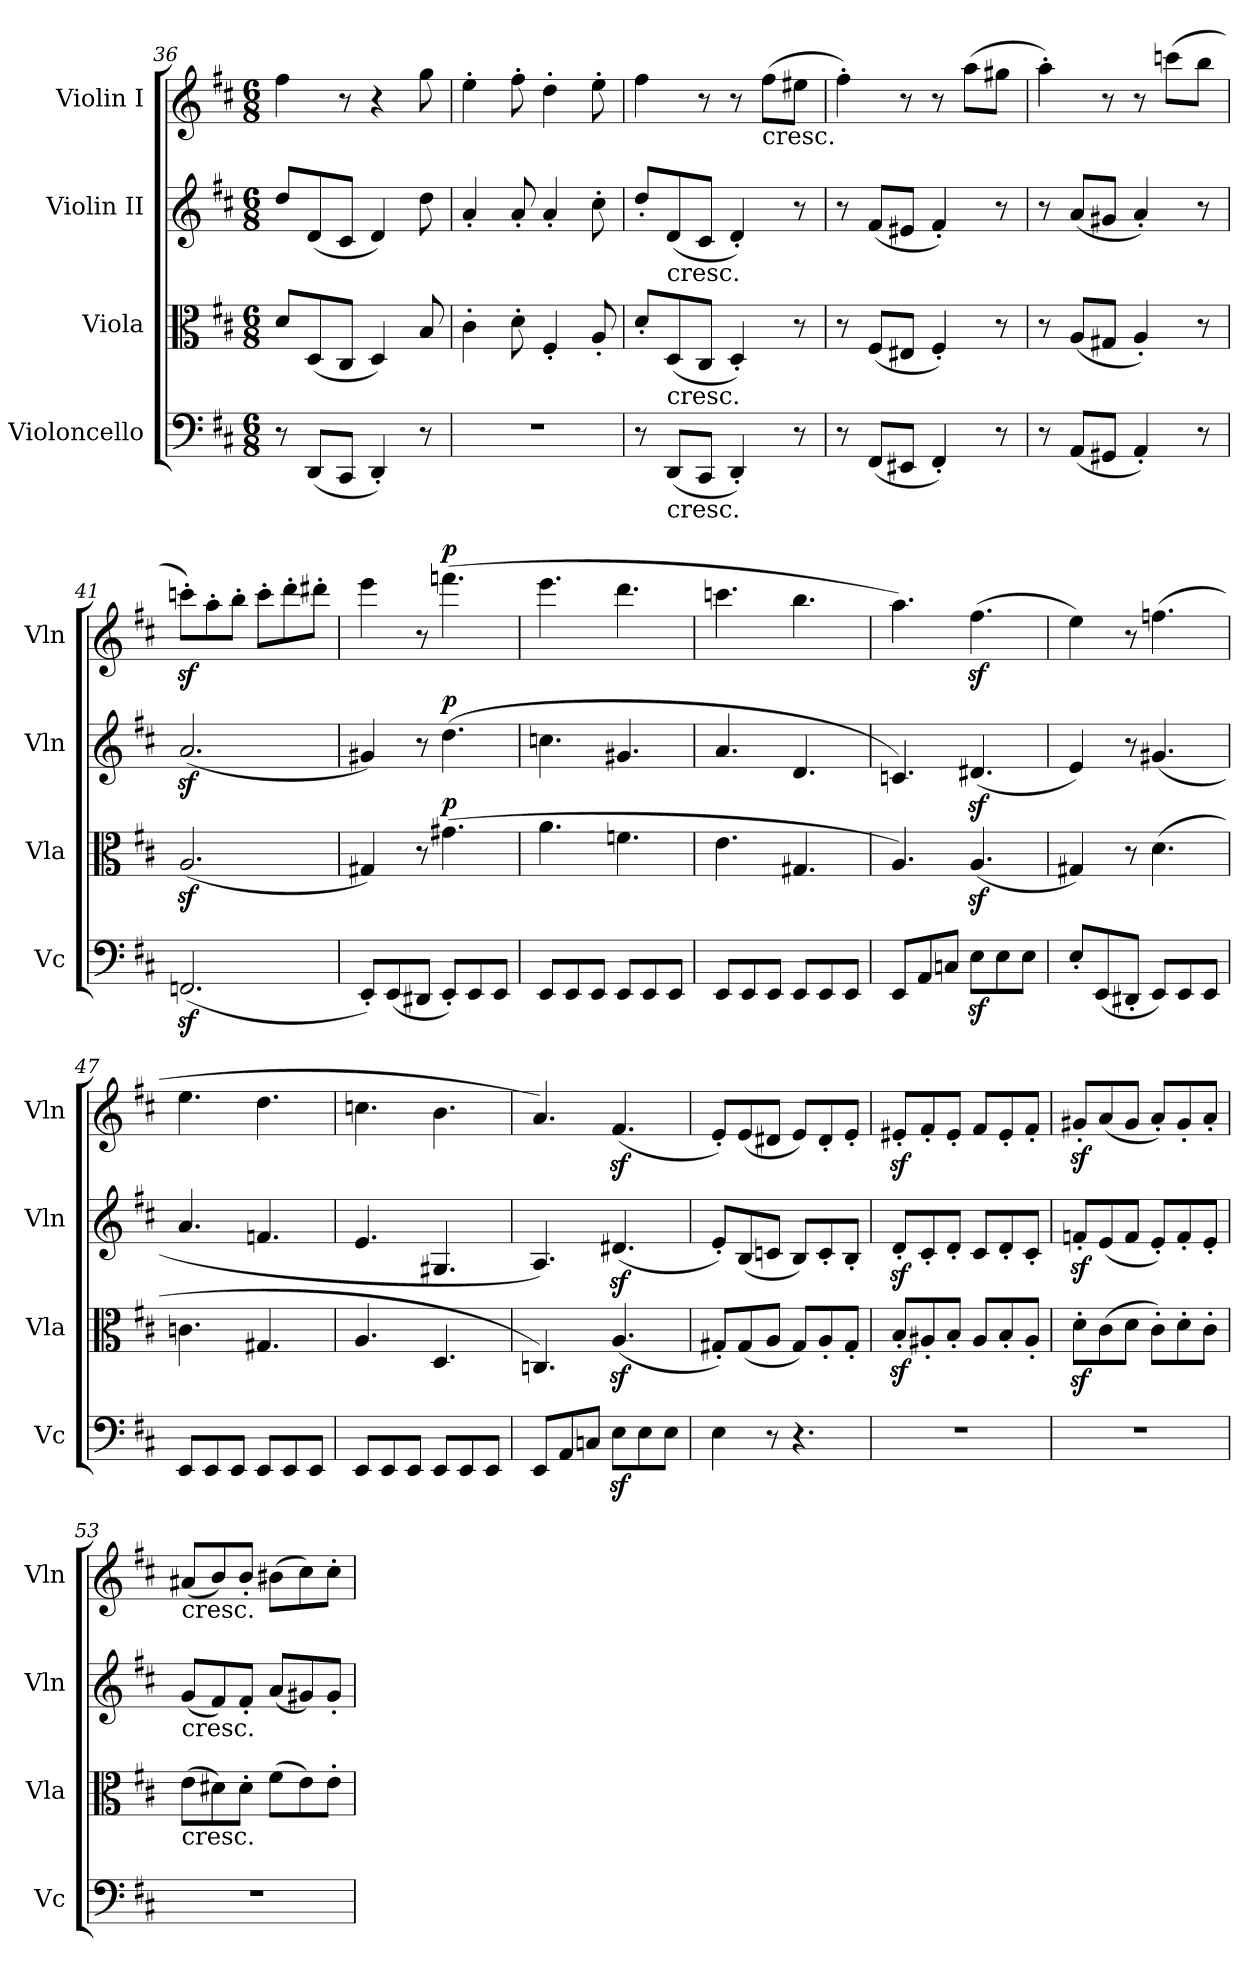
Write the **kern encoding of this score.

**kern	**kern	**dynam	**kern	**dynam	**kern	**dynam
*part4	*part3	*part3	*part2	*part2	*part1	*part1
*staff4	*staff3	*staff3	*staff2	*staff2	*staff1	*staff1
*I"Violoncello	*I"Viola	*	*I"Violin II	*	*I"Violin I	*
*I'Vc	*I'Vla	*	*I'Vln	*	*I'Vln	*
*clefF4	*clefC3	*	*clefG2	*	*clefG2	*
*k[f#c#]	*k[f#c#]	*	*k[f#c#]	*	*k[f#c#]	*
*M6/8	*M6/8	*	*M6/8	*	*M6/8	*
=36	=36	=36	=36	=36	=36	=36
8r	8dL	.	8ddL	.	4ff#	.
(8DDL	(8D	.	(8d	.	.	.
8CC#J	8C#J	.	8c#J	.	8r	.
4DD')	4D)	.	4d)	.	4r	.
8r	8B	.	8dd	.	8gg	.
=37	=37	=37	=37	=37	=37	=37
2.r	4c#'	.	4a'	.	4ee'	.
.	8d'	.	8a'	.	8ff#'	.
.	4F#'	.	4a'	.	4dd'	.
.	8A'	.	8cc#'	.	8ee'	.
=38	=38	=38	=38	=38	=38	=38
8r	8d'L	.	8dd'L	.	4ff#	.
!	!	!	!LO:TX:b:t=cresc.	!	!	!
!	!LO:TX:b:t=cresc.	!	!	!	!	!
!LO:TX:b:t=cresc.	!	!	!	!	!	!
(8DDL	(8D	.	(8d	.	.	.
8CC#J	8C#J	.	8c#J	.	8r	.
4DD')	4D')	.	4d')	.	8r	.
!	!	!	!	!	!LO:TX:b:t=cresc.	!
.	.	.	.	.	(8ff#L	.
8r	8r	.	8r	.	8ee#XJ	.
=39	=39	=39	=39	=39	=39	=39
8r	8r	.	8r	.	4ff#')	.
(8FF#L	(8F#L	.	(8f#L	.	.	.
8EE#XJ	8E#XJ	.	8e#XJ	.	8r	.
4FF#')	4F#')	.	4f#')	.	8r	.
.	.	.	.	.	(8aaL	.
8r	8r	.	8r	.	8gg#XJ	.
=40	=40	=40	=40	=40	=40	=40
8r	8r	.	8r	.	4aa')	.
(8AAL	(8AL	.	(8aL	.	.	.
8GG#XJ	8G#XJ	.	8g#XJ	.	8r	.
4AA')	4A')	.	4a')	.	8r	.
.	.	.	.	.	(8cccnL	.
8r	8r	.	8r	.	8bbJ	.
=41	=41	=41	=41	=41	=41	=41
(2.FFnz>	(2.Az>	.	(2.az>	.	8cccnz>'L)	.
.	.	.	.	.	8aa'	.
.	.	.	.	.	8bb'J	.
.	.	.	.	.	8ccc'L	.
.	.	.	.	.	8ddd'	.
.	.	.	.	.	8ddd#X'J	.
=42	=42	=42	=42	=42	=42	=42
8EE'L)	4G#X)	.	4g#X)	.	4eee	.
(8EE	.	.	.	.	.	.
8DD#XJ	8r	.	8r	.	8r	.
!	!	!LO:DY:a	!	!LO:DY:a	!	!LO:DY:a
8EE'L)	(4.g#X	p	(4.dd	p	(4.fffn	p
8EE	.	.	.	.	.	.
8EEJ	.	.	.	.	.	.
=43	=43	=43	=43	=43	=43	=43
8EEL	4.a	.	4.ccn	.	4.eee	.
8EE	.	.	.	.	.	.
8EEJ	.	.	.	.	.	.
8EEL	4.fn	.	4.g#X	.	4.ddd	.
8EE	.	.	.	.	.	.
8EEJ	.	.	.	.	.	.
=44	=44	=44	=44	=44	=44	=44
8EEL	4.e	.	4.a	.	4.cccn	.
8EE	.	.	.	.	.	.
8EEJ	.	.	.	.	.	.
8EEL	4.G#X	.	4.d	.	4.bb	.
8EE	.	.	.	.	.	.
8EEJ	.	.	.	.	.	.
=45	=45	=45	=45	=45	=45	=45
8EEL	4.A)	.	4.cn)	.	4.aa)	.
8AA	.	.	.	.	.	.
8CnJ	.	.	.	.	.	.
8Ez>L	(4.Az>	.	(4.d#Xz>	.	(4.ff#z>	.
8E	.	.	.	.	.	.
8EJ	.	.	.	.	.	.
=46	=46	=46	=46	=46	=46	=46
8E'L	4G#X)	.	4e)	.	4ee)	.
(8EE	.	.	.	.	.	.
8DD#X'J	8r	.	8r	.	8r	.
8EEL)	(4.d	.	(4.g#X	.	(4.ffn	.
8EE	.	.	.	.	.	.
8EEJ	.	.	.	.	.	.
=47	=47	=47	=47	=47	=47	=47
8EEL	4.cn	.	4.a	.	4.ee	.
8EE	.	.	.	.	.	.
8EEJ	.	.	.	.	.	.
8EEL	4.G#X	.	4.fn	.	4.dd	.
8EE	.	.	.	.	.	.
8EEJ	.	.	.	.	.	.
=48	=48	=48	=48	=48	=48	=48
8EEL	4.A	.	4.e	.	4.ccn	.
8EE	.	.	.	.	.	.
8EEJ	.	.	.	.	.	.
8EEL	4.D	.	4.G#X	.	4.b	.
8EE	.	.	.	.	.	.
8EEJ	.	.	.	.	.	.
=49	=49	=49	=49	=49	=49	=49
8EEL	4.Cn)	.	4.A)	.	4.a)	.
8AA	.	.	.	.	.	.
8CnJ	.	.	.	.	.	.
8Ez>L	(4.Az>	.	(4.d#Xz>	.	(4.f#z>	.
8E	.	.	.	.	.	.
8EJ	.	.	.	.	.	.
=50	=50	=50	=50	=50	=50	=50
4E	8G#X'L)	.	8e'L)	.	8e'L)	.
.	(8G#	.	(8B	.	(8e	.
8r	8AJ	.	8cnJ	.	8d#XJ	.
4.r	8G#L)	.	8BL)	.	8eL)	.
.	8A'	.	8c'	.	8d#'	.
.	8G#'J	.	8B'J	.	8e'J	.
=51	=51	=51	=51	=51	=51	=51
2.r	8Bz>'L	.	8dz>'L	.	8e#Xz>'L	.
.	8A#X'	.	8c#'	.	8f#'	.
.	8B'J	.	8d'J	.	8e#'J	.
.	8A#L	.	8c#L	.	8f#L	.
.	8B'	.	8d'	.	8e#'	.
.	8A#'J	.	8c#'J	.	8f#'J	.
=52	=52	=52	=52	=52	=52	=52
2.r	8dz>'L	.	8fnz>'L	.	8g#Xz>'L	.
.	(8c#	.	(8e	.	(8a	.
.	8dJ	.	8fJ	.	8g#J	.
.	8c#'L)	.	8e'L)	.	8a'L)	.
.	8d'	.	8f'	.	8g#'	.
.	8c#'J	.	8e'J	.	8a'J	.
=53	=53	=53	=53	=53	=53	=53
!	!	!	!	!	!LO:TX:b:t=cresc.	!
!	!	!	!LO:TX:b:t=cresc.	!	!	!
!	!LO:TX:b:t=cresc.	!	!	!	!	!
2.r	(8eL	.	(8gL	.	(8a#XL	.
.	8d#X)	.	8f#)	.	8b)	.
.	8d#'J	.	8f#'J	.	8b'J	.
.	(8f#L	.	(8aL	.	(8b#XL	.
.	8e)	.	8g#X)	.	8cc#)	.
.	8e'J	.	8g#'J	.	8cc#'J	.
=	=	=	=	=	=	=
*-	*-	*-	*-	*-	*-	*-
